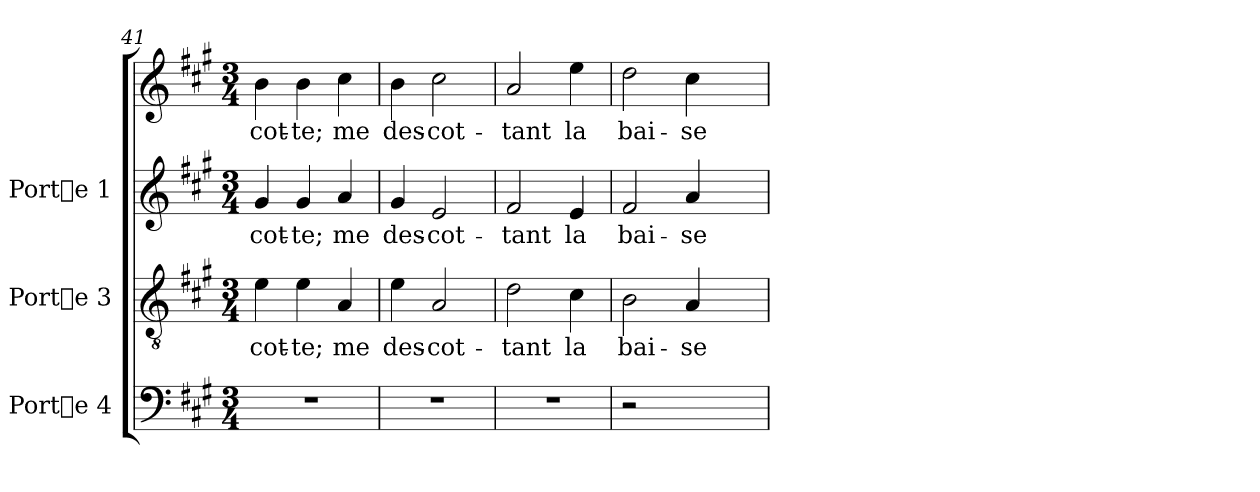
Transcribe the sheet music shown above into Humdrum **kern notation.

**kern	**kern	**text	**kern	**text	**kern	**text
*part3	*part2	*part2	*part1	*part1	*part1	*part1
*staff4	*staff3	*staff3	*staff2	*staff2	*staff1	*staff1
*I"Porte 4	*I"Porte 3	*	*I"Porte 1	*	*	*
!!LO:LB:g=z
*clefF4	*clefGv2	*	*clefG2	*	*clefG2	*
*k[f#c#g#]	*k[f#c#g#]	*	*k[f#c#g#]	*	*k[f#c#g#]	*
*A:	*A:	*	*A:	*	*A:	*
*M3/4	*M3/4	*	*M3/4	*	*M3/4	*
=41	=41	=41	=41	=41	=41	=41
!	!	!LO:LY:b:cj	!	!LO:LY:b:cj	!	!LO:LY:b:cj
2.r	4e\	-cot-	4g#/	cot-	4b\	-cot-
!	!	!LO:LY:b:cj	!	!LO:LY:b:cj	!	!LO:LY:b:cj
.	4e\	-te;	4g#/	-te;	4b\	-te;
!	!	!LO:LY:b:cj	!	!LO:LY:b:cj	!	!LO:LY:b:cj
.	4A/	me	4a/	me	4cc#\	me
=42	=42	=42	=42	=42	=42	=42
!	!	!LO:LY:b:cj	!	!LO:LY:b:cj	!	!LO:LY:b:cj
2.r	4e\	des-	4g#/	-des-	4b\	des-
!	!	!LO:LY:b:cj	!	!LO:LY:b:cj	!	!LO:LY:b:cj
.	2A/	-cot-	2e/	-cot-	2cc#\	-cot-
=43	=43	=43	=43	=43	=43	=43
!	!	!LO:LY:b:cj	!	!LO:LY:b:cj	!	!LO:LY:b:cj
2.r	2d\	-tant	2f#/	tant	2a/	-tant
!	!	!LO:LY:b:cj	!	!LO:LY:b:cj	!	!LO:LY:b:cj
.	4c#\	la	4e/	la	4ee\	la
=44	=44	=44	=44	=44	=44	=44
!	!	!LO:LY:b:cj	!	!LO:LY:b:cj	!	!LO:LY:b:cj
2r	2B\	bai-	2f#/	-bai-	2dd\	bai-
!	!	!LO:LY:b:cj	!	!LO:LY:b:cj	!	!LO:LY:b:cj
26880%6719ryy	4A/	-se-	4a/	-se-	4cc#\	-se-
26880ryy	.	.	.	.	.	.
=	=	=	=	=	=	=
*-	*-	*-	*-	*-	*-	*-
